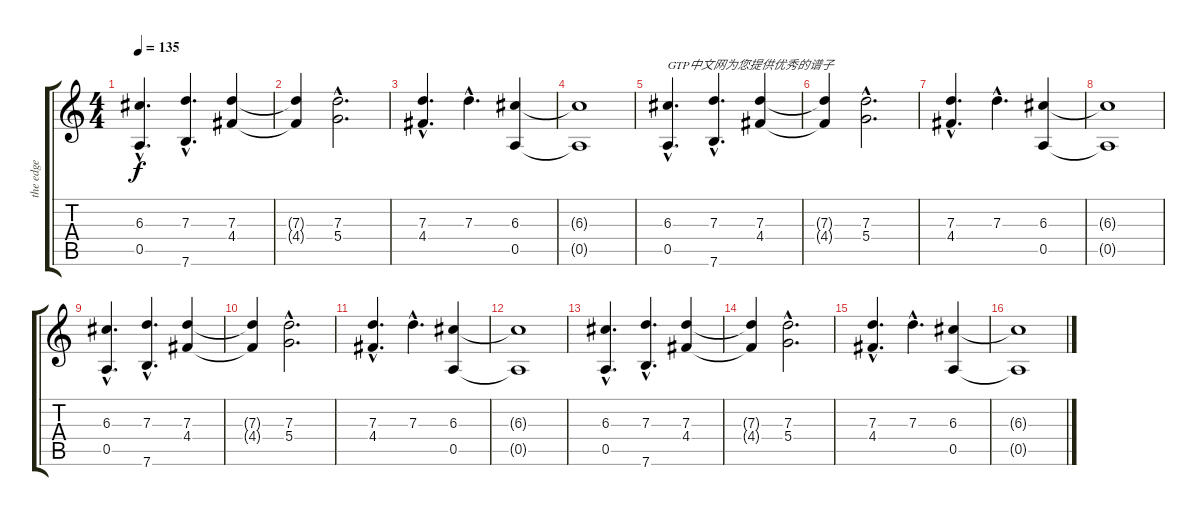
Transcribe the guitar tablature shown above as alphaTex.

\track ("the edge" "the edge") {instrument electricguitarclean}
\staff {score tabs}
\tuning (E4 B3 G3 D3 A2 E2) {hide}
\ts (4 4)
\tempo 135
\clef g2
\ks c
(6.3{hac} 0.5{hac}).4{d dy f instrument electricguitarclean} (7.3{hac} 7.6{hac}).4{d} (7.3 4.4).4 |
(7.3{t} 4.4{t}).4 (7.3{hac} 5.4{hac}).2{d} |
(7.3{hac} 4.4{hac}).4{d} 7.3{hac}.4{d} (6.3 0.5).4 |
(6.3{t} 0.5{t}).1 |
(6.3{hac} 0.5{hac}).4{d txt "GTP中文网为您提供优秀的谱子"} (7.3{hac} 7.6{hac}).4{d} (7.3 4.4).4 |
(7.3{t} 4.4{t}).4 (7.3{hac} 5.4{hac}).2{d} |
(7.3{hac} 4.4{hac}).4{d} 7.3{hac}.4{d} (6.3 0.5).4 |
(6.3{t} 0.5{t}).1 |
(6.3{hac} 0.5{hac}).4{d} (7.3{hac} 7.6{hac}).4{d} (7.3 4.4).4 |
(7.3{t} 4.4{t}).4 (7.3{hac} 5.4{hac}).2{d} |
(7.3{hac} 4.4{hac}).4{d} 7.3{hac}.4{d} (6.3 0.5).4 |
(6.3{t} 0.5{t}).1 |
(6.3{hac} 0.5{hac}).4{d} (7.3{hac} 7.6{hac}).4{d} (7.3 4.4).4 |
(7.3{t} 4.4{t}).4 (7.3{hac} 5.4{hac}).2{d} |
(7.3{hac} 4.4{hac}).4{d} 7.3{hac}.4{d} (6.3 0.5).4 |
(6.3{t} 0.5{t}).1
